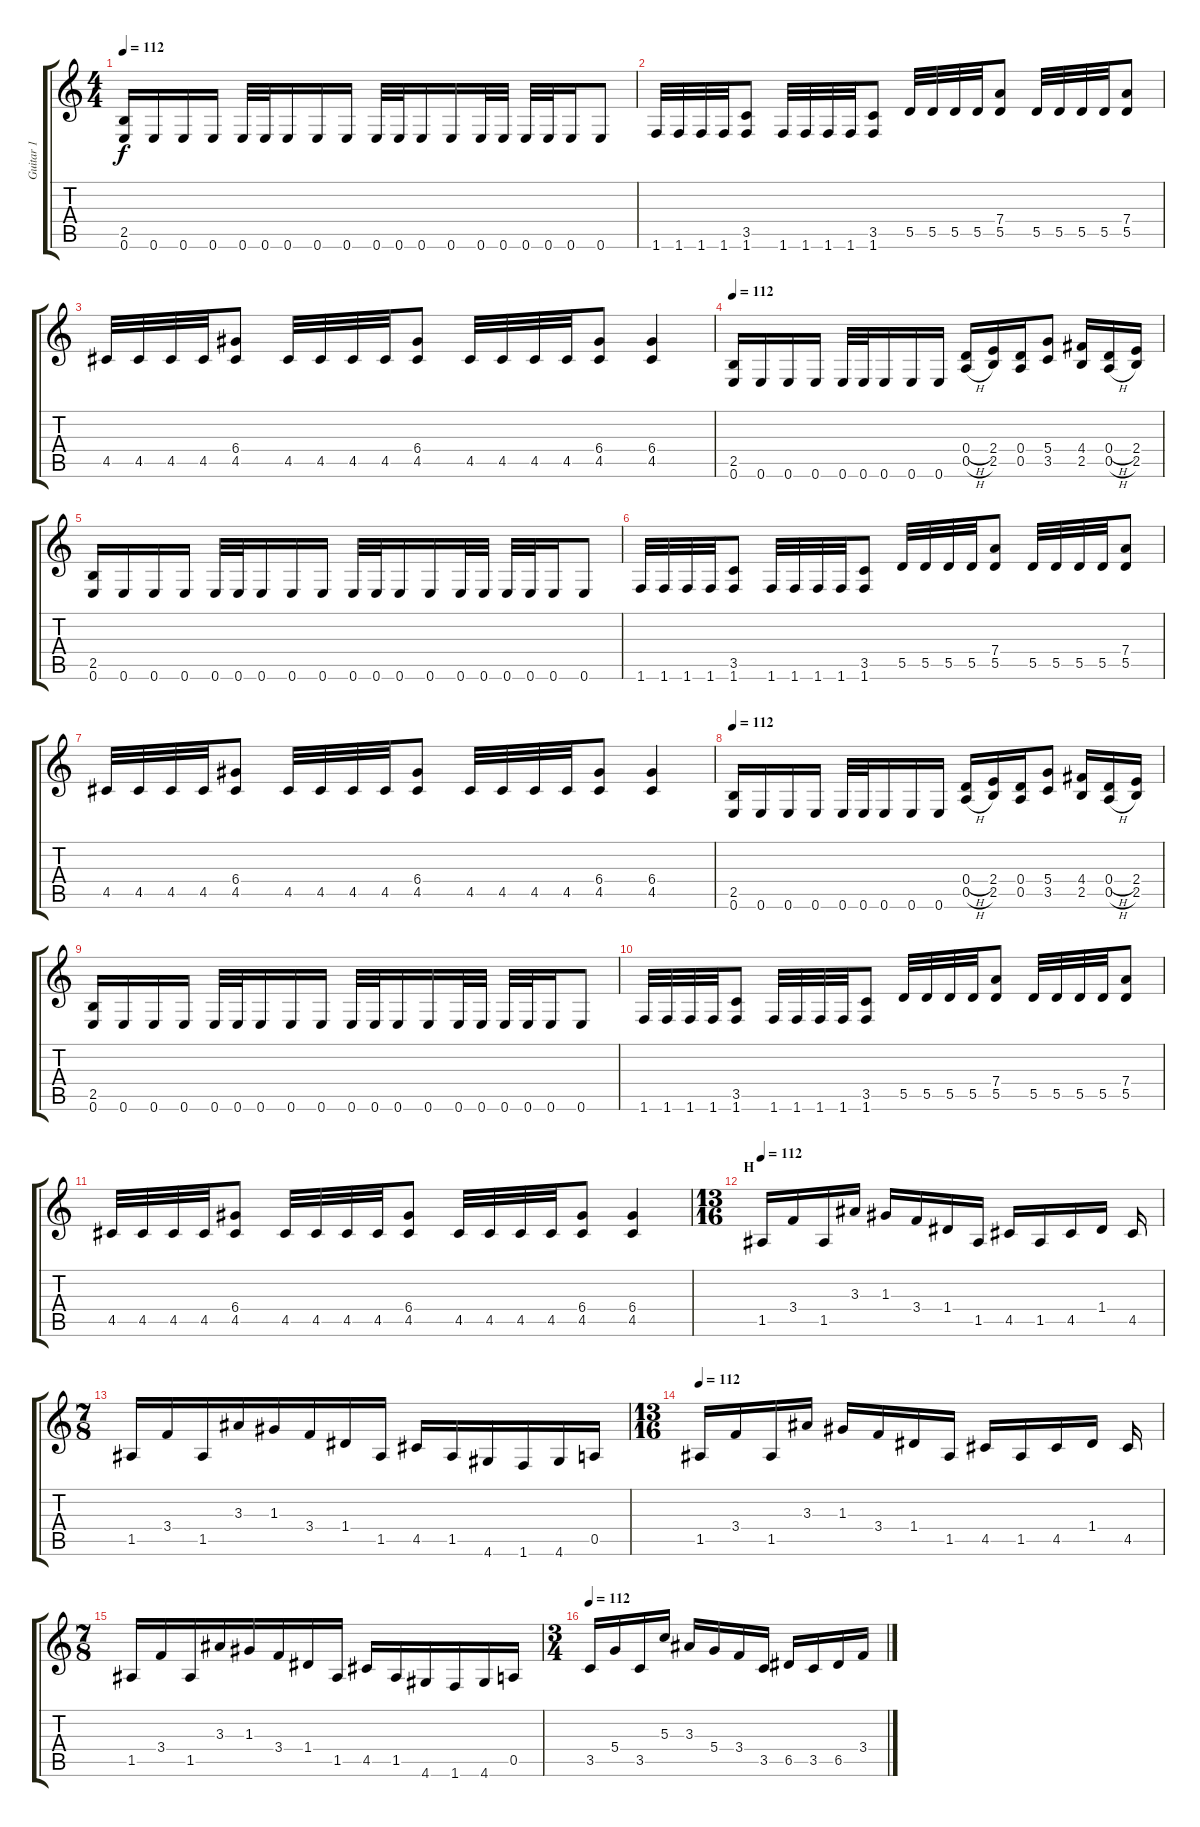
\track ("Guitar 1" "Guitar 1") {instrument distortionguitar}
\staff {score tabs}
\tuning (E4 B3 G3 D3 A2 E2) {hide}
\ts (4 4)
\tempo 112
\clef g2
\ks c
(2.5 0.6).16{dy f} 0.6.16 0.6.16 0.6.16 0.6.32 0.6.32 0.6.16 0.6.16 0.6.16 0.6.32 0.6.32 0.6.16 0.6.16 0.6.32 0.6.32 0.6.32 0.6.32 0.6.16 0.6.8 |
1.6.32 1.6.32 1.6.32 1.6.32 (3.5 1.6).8 1.6.32 1.6.32 1.6.32 1.6.32 (3.5 1.6).8 5.5.32 5.5.32 5.5.32 5.5.32 (7.4 5.5).8 5.5.32 5.5.32 5.5.32 5.5.32 (7.4 5.5).8 |
4.5.32 4.5.32 4.5.32 4.5.32 (6.4 4.5).8 4.5.32 4.5.32 4.5.32 4.5.32 (6.4 4.5).8 4.5.32 4.5.32 4.5.32 4.5.32 (6.4 4.5).8 (6.4 4.5).4 |
\tempo 112
(2.5 0.6).16 0.6.16 0.6.16 0.6.16 0.6.32 0.6.32 0.6.16 0.6.16 0.6.16 (0.4{h} 0.5{h}).16 (2.4 2.5).16 (0.4 0.5).16 (5.4 3.5).8 (4.4 2.5).16 (0.4{h} 0.5{h}).16 (2.4 2.5).16 |
(2.5 0.6).16 0.6.16 0.6.16 0.6.16 0.6.32 0.6.32 0.6.16 0.6.16 0.6.16 0.6.32 0.6.32 0.6.16 0.6.16 0.6.32 0.6.32 0.6.32 0.6.32 0.6.16 0.6.8 |
1.6.32 1.6.32 1.6.32 1.6.32 (3.5 1.6).8 1.6.32 1.6.32 1.6.32 1.6.32 (3.5 1.6).8 5.5.32 5.5.32 5.5.32 5.5.32 (7.4 5.5).8 5.5.32 5.5.32 5.5.32 5.5.32 (7.4 5.5).8 |
4.5.32 4.5.32 4.5.32 4.5.32 (6.4 4.5).8 4.5.32 4.5.32 4.5.32 4.5.32 (6.4 4.5).8 4.5.32 4.5.32 4.5.32 4.5.32 (6.4 4.5).8 (6.4 4.5).4 |
\tempo 112
(2.5 0.6).16 0.6.16 0.6.16 0.6.16 0.6.32 0.6.32 0.6.16 0.6.16 0.6.16 (0.4{h} 0.5{h}).16 (2.4 2.5).16 (0.4 0.5).16 (5.4 3.5).8 (4.4 2.5).16 (0.4{h} 0.5{h}).16 (2.4 2.5).16 |
(2.5 0.6).16 0.6.16 0.6.16 0.6.16 0.6.32 0.6.32 0.6.16 0.6.16 0.6.16 0.6.32 0.6.32 0.6.16 0.6.16 0.6.32 0.6.32 0.6.32 0.6.32 0.6.16 0.6.8 |
1.6.32 1.6.32 1.6.32 1.6.32 (3.5 1.6).8 1.6.32 1.6.32 1.6.32 1.6.32 (3.5 1.6).8 5.5.32 5.5.32 5.5.32 5.5.32 (7.4 5.5).8 5.5.32 5.5.32 5.5.32 5.5.32 (7.4 5.5).8 |
4.5.32 4.5.32 4.5.32 4.5.32 (6.4 4.5).8 4.5.32 4.5.32 4.5.32 4.5.32 (6.4 4.5).8 4.5.32 4.5.32 4.5.32 4.5.32 (6.4 4.5).8 (6.4 4.5).4 |
\ts (13 16)
\section ("" "H")
\tempo 112
1.5.16 3.4.16 1.5.16 3.3.16 1.3.16 3.4.16 1.4.16 1.5.16 4.5.16 1.5.16 4.5.16 1.4.16 4.5.16 |
\ts (7 8)
1.5.16 3.4.16 1.5.16 3.3.16 1.3.16 3.4.16 1.4.16 1.5.16 4.5.16 1.5.16 4.6.16 1.6.16 4.6.16 0.5.16 |
\ts (13 16)
\tempo 112
1.5.16 3.4.16 1.5.16 3.3.16 1.3.16 3.4.16 1.4.16 1.5.16 4.5.16 1.5.16 4.5.16 1.4.16 4.5.16 |
\ts (7 8)
1.5.16 3.4.16 1.5.16 3.3.16 1.3.16 3.4.16 1.4.16 1.5.16 4.5.16 1.5.16 4.6.16 1.6.16 4.6.16 0.5.16 |
\ts (3 4)
\tempo 112
3.5.16 5.4.16 3.5.16 5.3.16 3.3.16 5.4.16 3.4.16 3.5.16 6.5.16 3.5.16 6.5.16 3.4.16
